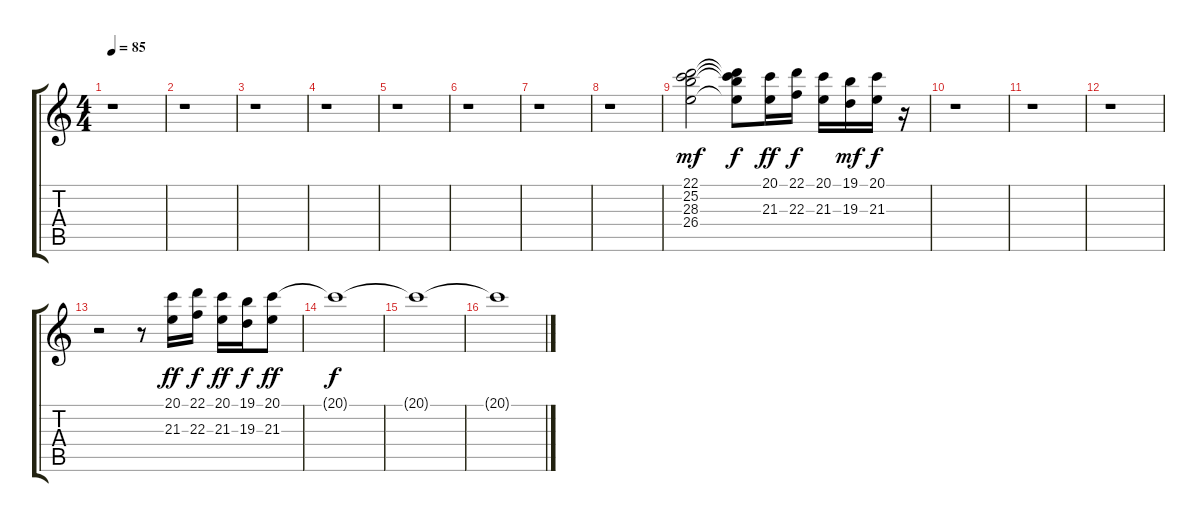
\track "" {instrument lead1square}
\staff {score tabs}
\tuning (E4 B3 G3 D3 A2 E2) {hide}
\ts (4 4)
\tempo 85
\clef g2
\ks c
r.1{dy mf} |
r.1 |
r.1 |
r.1 |
r.1 |
r.1 |
r.1 |
r.1 |
(22.1 25.2 28.3 26.4).2 (22.1{t} 25.2{t} 28.3{t} 26.4{t}).8{dy f} (20.1 21.3).16{dy ff} (22.1 22.3).16{dy f} (20.1 21.3).16 (19.1 19.3).16{dy mf} (20.1 21.3).16{dy f} r.16 |
r.1 |
r.1 |
r.1 |
r.2 r.8 (20.1 21.3).16{dy ff} (22.1 22.3).16{dy f} (20.1 21.3).16{dy ff} (19.1 19.3).16{dy f} (20.1 21.3).8{dy ff} |
20.1{t}.1{dy f} |
20.1{t}.1 |
20.1{t}.1
